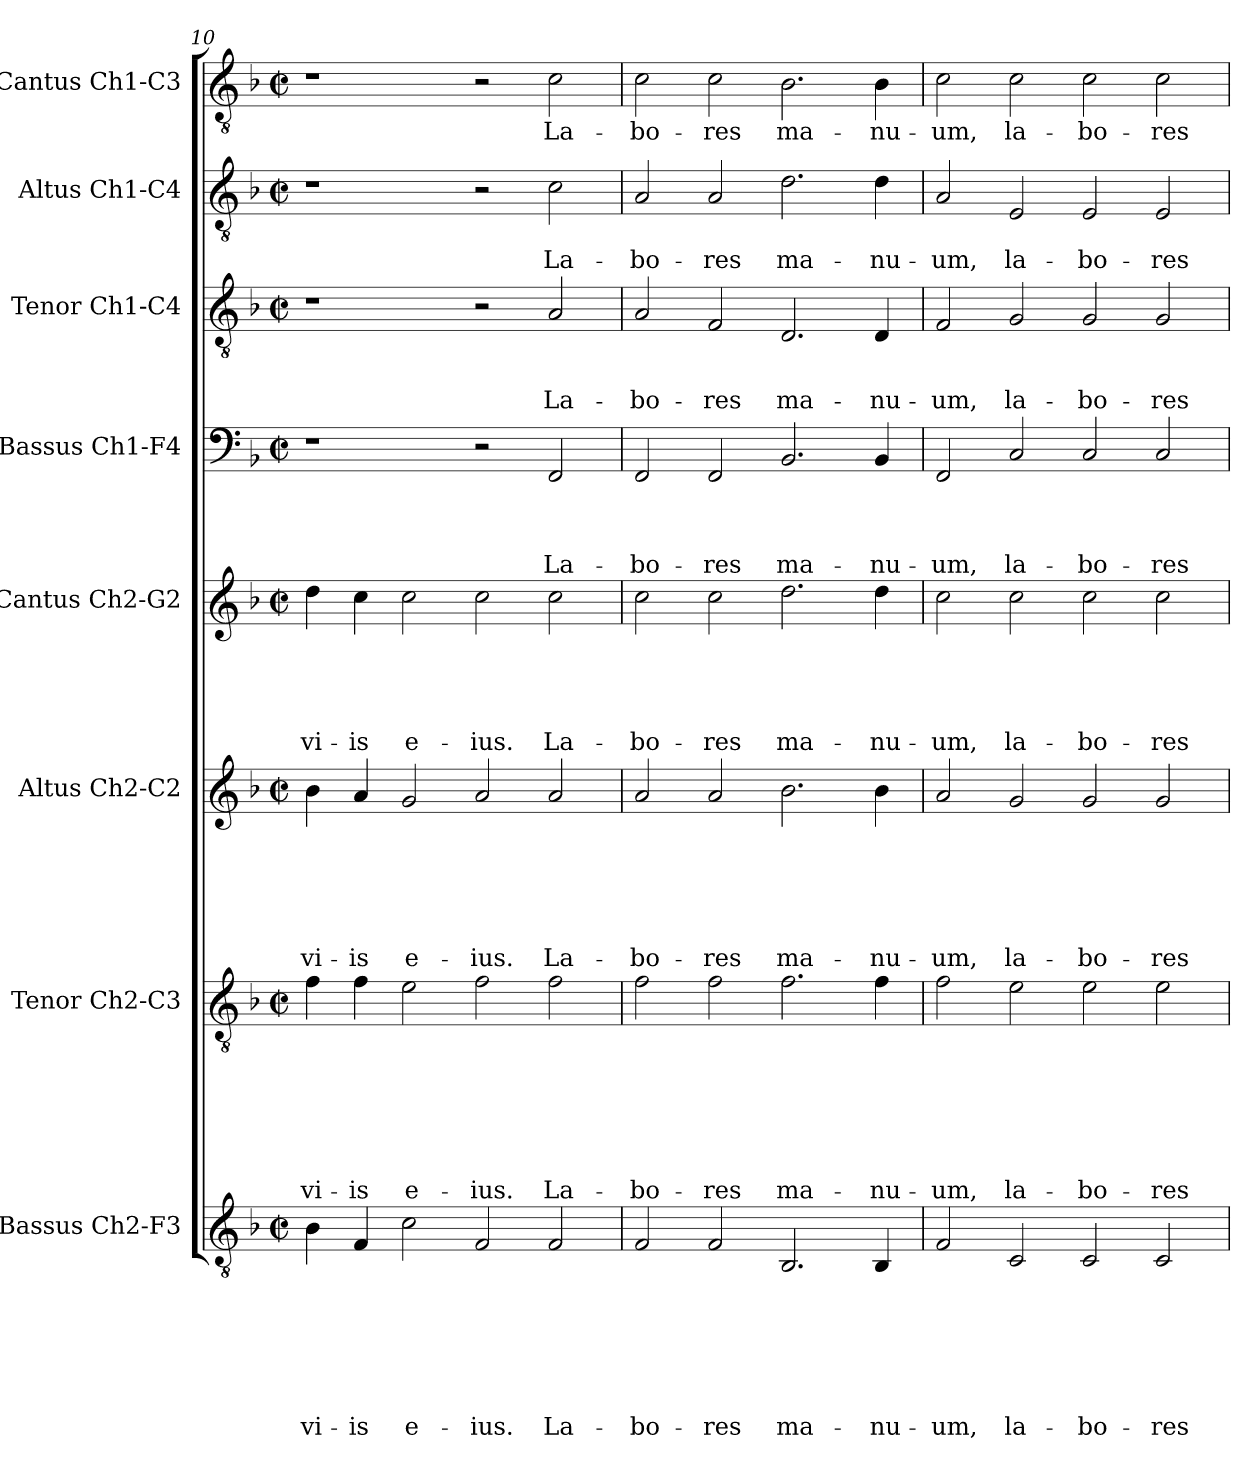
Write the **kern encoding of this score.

**kern	**text	**text	**text	**text	**text	**text	**text	**kern	**text	**text	**text	**text	**text	**text	**text	**kern	**text	**text	**text	**text	**text	**text	**kern	**text	**text	**text	**text	**text	**kern	**text	**text	**text	**text	**kern	**text	**text	**text	**kern	**text	**text	**kern	**text
*part8	*part8	*part8	*part8	*part8	*part8	*part8	*part8	*part7	*part7	*part7	*part7	*part7	*part7	*part7	*part7	*part6	*part6	*part6	*part6	*part6	*part6	*part6	*part5	*part5	*part5	*part5	*part5	*part5	*part4	*part4	*part4	*part4	*part4	*part3	*part3	*part3	*part3	*part2	*part2	*part2	*part1	*part1
*staff8	*staff8	*staff8	*staff8	*staff8	*staff8	*staff8	*staff8	*staff7	*staff7	*staff7	*staff7	*staff7	*staff7	*staff7	*staff7	*staff6	*staff6	*staff6	*staff6	*staff6	*staff6	*staff6	*staff5	*staff5	*staff5	*staff5	*staff5	*staff5	*staff4	*staff4	*staff4	*staff4	*staff4	*staff3	*staff3	*staff3	*staff3	*staff2	*staff2	*staff2	*staff1	*staff1
*I"Bassus Ch2-F3	*	*	*	*	*	*	*	*I"Tenor Ch2-C3	*	*	*	*	*	*	*	*I"Altus Ch2-C2	*	*	*	*	*	*	*I"Cantus Ch2-G2	*	*	*	*	*	*I"Bassus Ch1-F4	*	*	*	*	*I"Tenor Ch1-C4	*	*	*	*I"Altus Ch1-C4	*	*	*I"Cantus Ch1-C3	*
*I'B2	*	*	*	*	*	*	*	*I'T2	*	*	*	*	*	*	*	*I'A2	*	*	*	*	*	*	*I'C2	*	*	*	*	*	*I'B1	*	*	*	*	*I'T1	*	*	*	*I'A1	*	*	*I'C1	*
*clefGv2	*	*	*	*	*	*	*	*clefGv2	*	*	*	*	*	*	*	*clefG2	*	*	*	*	*	*	*clefG2	*	*	*	*	*	*clefF4	*	*	*	*	*clefGv2	*	*	*	*clefGv2	*	*	*clefGv2	*
*k[b-]	*	*	*	*	*	*	*	*k[b-]	*	*	*	*	*	*	*	*k[b-]	*	*	*	*	*	*	*k[b-]	*	*	*	*	*	*k[b-]	*	*	*	*	*k[b-]	*	*	*	*k[b-]	*	*	*k[b-]	*
*F:	*	*	*	*	*	*	*	*F:	*	*	*	*	*	*	*	*F:	*	*	*	*	*	*	*F:	*	*	*	*	*	*F:	*	*	*	*	*F:	*	*	*	*F:	*	*	*F:	*
*M2/2	*	*	*	*	*	*	*	*M2/2	*	*	*	*	*	*	*	*M2/2	*	*	*	*	*	*	*M2/2	*	*	*	*	*	*M2/2	*	*	*	*	*M2/2	*	*	*	*M2/2	*	*	*M2/2	*
*met(c|)	*	*	*	*	*	*	*	*met(c|)	*	*	*	*	*	*	*	*met(c|)	*	*	*	*	*	*	*met(c|)	*	*	*	*	*	*met(c|)	*	*	*	*	*met(c|)	*	*	*	*met(c|)	*	*	*met(c|)	*
=10	=10	=10	=10	=10	=10	=10	=10	=10	=10	=10	=10	=10	=10	=10	=10	=10	=10	=10	=10	=10	=10	=10	=10	=10	=10	=10	=10	=10	=10	=10	=10	=10	=10	=10	=10	=10	=10	=10	=10	=10	=10	=10
!	!	!	!	!	!	!	!LO:LY:b	!	!	!	!	!	!	!	!LO:LY:b	!	!	!	!	!	!	!LO:LY:b	!	!	!	!	!	!LO:LY:b	!	!	!	!	!	!	!	!	!	!	!	!	!	!
4B-\	.	.	.	.	.	.	vi-	4f\	.	.	.	.	.	.	vi-	4b-\	.	.	.	.	.	vi-	4dd\	.	.	.	.	vi-	1r	.	.	.	.	1r	.	.	.	1r	.	.	1r	.
!	!	!	!	!	!	!	!LO:LY:b	!	!	!	!	!	!	!	!LO:LY:b	!	!	!	!	!	!	!LO:LY:b	!	!	!	!	!	!LO:LY:b	!	!	!	!	!	!	!	!	!	!	!	!	!	!
4F/	.	.	.	.	.	.	-is	4f\	.	.	.	.	.	.	-is	4a/	.	.	.	.	.	-is	4cc\	.	.	.	.	-is	.	.	.	.	.	.	.	.	.	.	.	.	.	.
!	!	!	!	!	!	!	!LO:LY:b	!	!	!	!	!	!	!	!LO:LY:b	!	!	!	!	!	!	!LO:LY:b	!	!	!	!	!	!LO:LY:b	!	!	!	!	!	!	!	!	!	!	!	!	!	!
2c\	.	.	.	.	.	.	e-	2e\	.	.	.	.	.	.	e-	2g/	.	.	.	.	.	e-	2cc\	.	.	.	.	e-	.	.	.	.	.	.	.	.	.	.	.	.	.	.
!	!	!	!	!	!	!	!LO:LY:b	!	!	!	!	!	!	!	!LO:LY:b	!	!	!	!	!	!	!LO:LY:b	!	!	!	!	!	!LO:LY:b	!	!	!	!	!	!	!	!	!	!	!	!	!	!
2F/	.	.	.	.	.	.	-ius.	2f\	.	.	.	.	.	.	-ius.	2a/	.	.	.	.	.	-ius.	2cc\	.	.	.	.	-ius.	2r	.	.	.	.	2r	.	.	.	2r	.	.	2r	.
!	!	!	!	!	!	!	!LO:LY:b	!	!	!	!	!	!	!	!LO:LY:b	!	!	!	!	!	!	!LO:LY:b	!	!	!	!	!	!LO:LY:b	!	!	!	!	!LO:LY:b	!	!	!	!LO:LY:b	!	!	!LO:LY:b	!	!LO:LY:b
2F/	.	.	.	.	.	.	La-	2f\	.	.	.	.	.	.	La-	2a/	.	.	.	.	.	La-	2cc\	.	.	.	.	La-	2FF/	.	.	.	La-	2A/	.	.	La-	2c\	.	La-	2c\	La-
=11	=11	=11	=11	=11	=11	=11	=11	=11	=11	=11	=11	=11	=11	=11	=11	=11	=11	=11	=11	=11	=11	=11	=11	=11	=11	=11	=11	=11	=11	=11	=11	=11	=11	=11	=11	=11	=11	=11	=11	=11	=11	=11
!	!	!	!	!	!	!	!LO:LY:b	!	!	!	!	!	!	!	!LO:LY:b	!	!	!	!	!	!	!LO:LY:b	!	!	!	!	!	!LO:LY:b	!	!	!	!	!LO:LY:b	!	!	!	!LO:LY:b	!	!	!LO:LY:b	!	!LO:LY:b
2F/	.	.	.	.	.	.	-bo-	2f\	.	.	.	.	.	.	-bo-	2a/	.	.	.	.	.	-bo-	2cc\	.	.	.	.	-bo-	2FF/	.	.	.	-bo-	2A/	.	.	-bo-	2A/	.	-bo-	2c\	-bo-
!	!	!	!	!	!	!	!LO:LY:b	!	!	!	!	!	!	!	!LO:LY:b	!	!	!	!	!	!	!LO:LY:b	!	!	!	!	!	!LO:LY:b	!	!	!	!	!LO:LY:b	!	!	!	!LO:LY:b	!	!	!LO:LY:b	!	!LO:LY:b
2F/	.	.	.	.	.	.	-res	2f\	.	.	.	.	.	.	-res	2a/	.	.	.	.	.	-res	2cc\	.	.	.	.	-res	2FF/	.	.	.	-res	2F/	.	.	-res	2A/	.	-res	2c\	-res
!	!	!	!	!	!	!	!LO:LY:b	!	!	!	!	!	!	!	!LO:LY:b	!	!	!	!	!	!	!LO:LY:b	!	!	!	!	!	!LO:LY:b	!	!	!	!	!LO:LY:b	!	!	!	!LO:LY:b	!	!	!LO:LY:b	!	!LO:LY:b
2.BB-/	.	.	.	.	.	.	ma-	2.f\	.	.	.	.	.	.	ma-	2.b-\	.	.	.	.	.	ma-	2.dd\	.	.	.	.	ma-	2.BB-/	.	.	.	ma-	2.D/	.	.	ma-	2.d\	.	ma-	2.B-\	ma-
!	!	!	!	!	!	!	!LO:LY:b	!	!	!	!	!	!	!	!LO:LY:b	!	!	!	!	!	!	!LO:LY:b	!	!	!	!	!	!LO:LY:b	!	!	!	!	!LO:LY:b	!	!	!	!LO:LY:b	!	!	!LO:LY:b	!	!LO:LY:b
4BB-/	.	.	.	.	.	.	-nu-	4f\	.	.	.	.	.	.	-nu-	4b-\	.	.	.	.	.	-nu-	4dd\	.	.	.	.	-nu-	4BB-/	.	.	.	-nu-	4D/	.	.	-nu-	4d\	.	-nu-	4B-\	-nu-
=12	=12	=12	=12	=12	=12	=12	=12	=12	=12	=12	=12	=12	=12	=12	=12	=12	=12	=12	=12	=12	=12	=12	=12	=12	=12	=12	=12	=12	=12	=12	=12	=12	=12	=12	=12	=12	=12	=12	=12	=12	=12	=12
!	!	!	!	!	!	!	!LO:LY:b	!	!	!	!	!	!	!	!LO:LY:b	!	!	!	!	!	!	!LO:LY:b	!	!	!	!	!	!LO:LY:b	!	!	!	!	!LO:LY:b	!	!	!	!LO:LY:b	!	!	!LO:LY:b	!	!LO:LY:b
2F/	.	.	.	.	.	.	-um,	2f\	.	.	.	.	.	.	-um,	2a/	.	.	.	.	.	-um,	2cc\	.	.	.	.	-um,	2FF/	.	.	.	-um,	2F/	.	.	-um,	2A/	.	-um,	2c\	-um,
!	!	!	!	!	!	!	!LO:LY:b	!	!	!	!	!	!	!	!LO:LY:b	!	!	!	!	!	!	!LO:LY:b	!	!	!	!	!	!LO:LY:b	!	!	!	!	!LO:LY:b	!	!	!	!LO:LY:b	!	!	!LO:LY:b	!	!LO:LY:b
2C/	.	.	.	.	.	.	la-	2e\	.	.	.	.	.	.	la-	2g/	.	.	.	.	.	la-	2cc\	.	.	.	.	la-	2C/	.	.	.	la-	2G/	.	.	la-	2E/	.	la-	2c\	la-
!	!	!	!	!	!	!	!LO:LY:b	!	!	!	!	!	!	!	!LO:LY:b	!	!	!	!	!	!	!LO:LY:b	!	!	!	!	!	!LO:LY:b	!	!	!	!	!LO:LY:b	!	!	!	!LO:LY:b	!	!	!LO:LY:b	!	!LO:LY:b
2C/	.	.	.	.	.	.	-bo-	2e\	.	.	.	.	.	.	-bo-	2g/	.	.	.	.	.	-bo-	2cc\	.	.	.	.	-bo-	2C/	.	.	.	-bo-	2G/	.	.	-bo-	2E/	.	-bo-	2c\	-bo-
!	!	!	!	!	!	!	!LO:LY:b	!	!	!	!	!	!	!	!LO:LY:b	!	!	!	!	!	!	!LO:LY:b	!	!	!	!	!	!LO:LY:b	!	!	!	!	!LO:LY:b	!	!	!	!LO:LY:b	!	!	!LO:LY:b	!	!LO:LY:b
2C/	.	.	.	.	.	.	-res	2e\	.	.	.	.	.	.	-res	2g/	.	.	.	.	.	-res	2cc\	.	.	.	.	-res	2C/	.	.	.	-res	2G/	.	.	-res	2E/	.	-res	2c\	-res
=	=	=	=	=	=	=	=	=	=	=	=	=	=	=	=	=	=	=	=	=	=	=	=	=	=	=	=	=	=	=	=	=	=	=	=	=	=	=	=	=	=	=
*-	*-	*-	*-	*-	*-	*-	*-	*-	*-	*-	*-	*-	*-	*-	*-	*-	*-	*-	*-	*-	*-	*-	*-	*-	*-	*-	*-	*-	*-	*-	*-	*-	*-	*-	*-	*-	*-	*-	*-	*-	*-	*-
